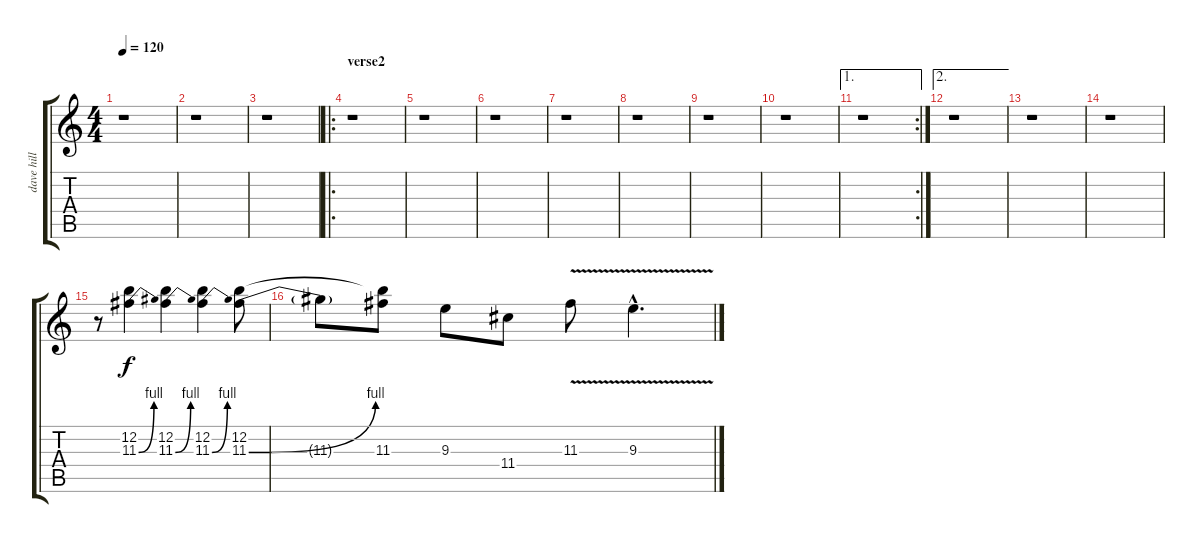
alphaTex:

\track ("dave hill" "dave hill") {instrument overdrivenguitar}
\staff {score tabs}
\tuning (E4 B3 G3 D3 A2 E2) {hide}
\ts (4 4)
\tempo 120
\clef g2
\ks c
r.1{dy f} |
r.1 |
r.1 |
\ro
\section ("" "verse2")
r.1 |
r.1 |
r.1 |
r.1 |
r.1 |
r.1 |
r.1 |
\ae 1
\rc 2
r.1 |
\ae 2
r.1 |
r.1 |
r.1 |
r.8 (12.2 11.3{be (bend 0 0 60 4)}).4 (12.2 11.3{be (bend 0 0 60 4)}).4 (12.2 11.3{be (bend 0 0 60 4)}).4 (12.2 11.3{be (bend 0 0 60 4)}).8 |
11.3{t}.8 (12.2{t} 11.3).8 9.3.8 11.4.8 11.3{v}.8 9.3{v hac}.4{d}
